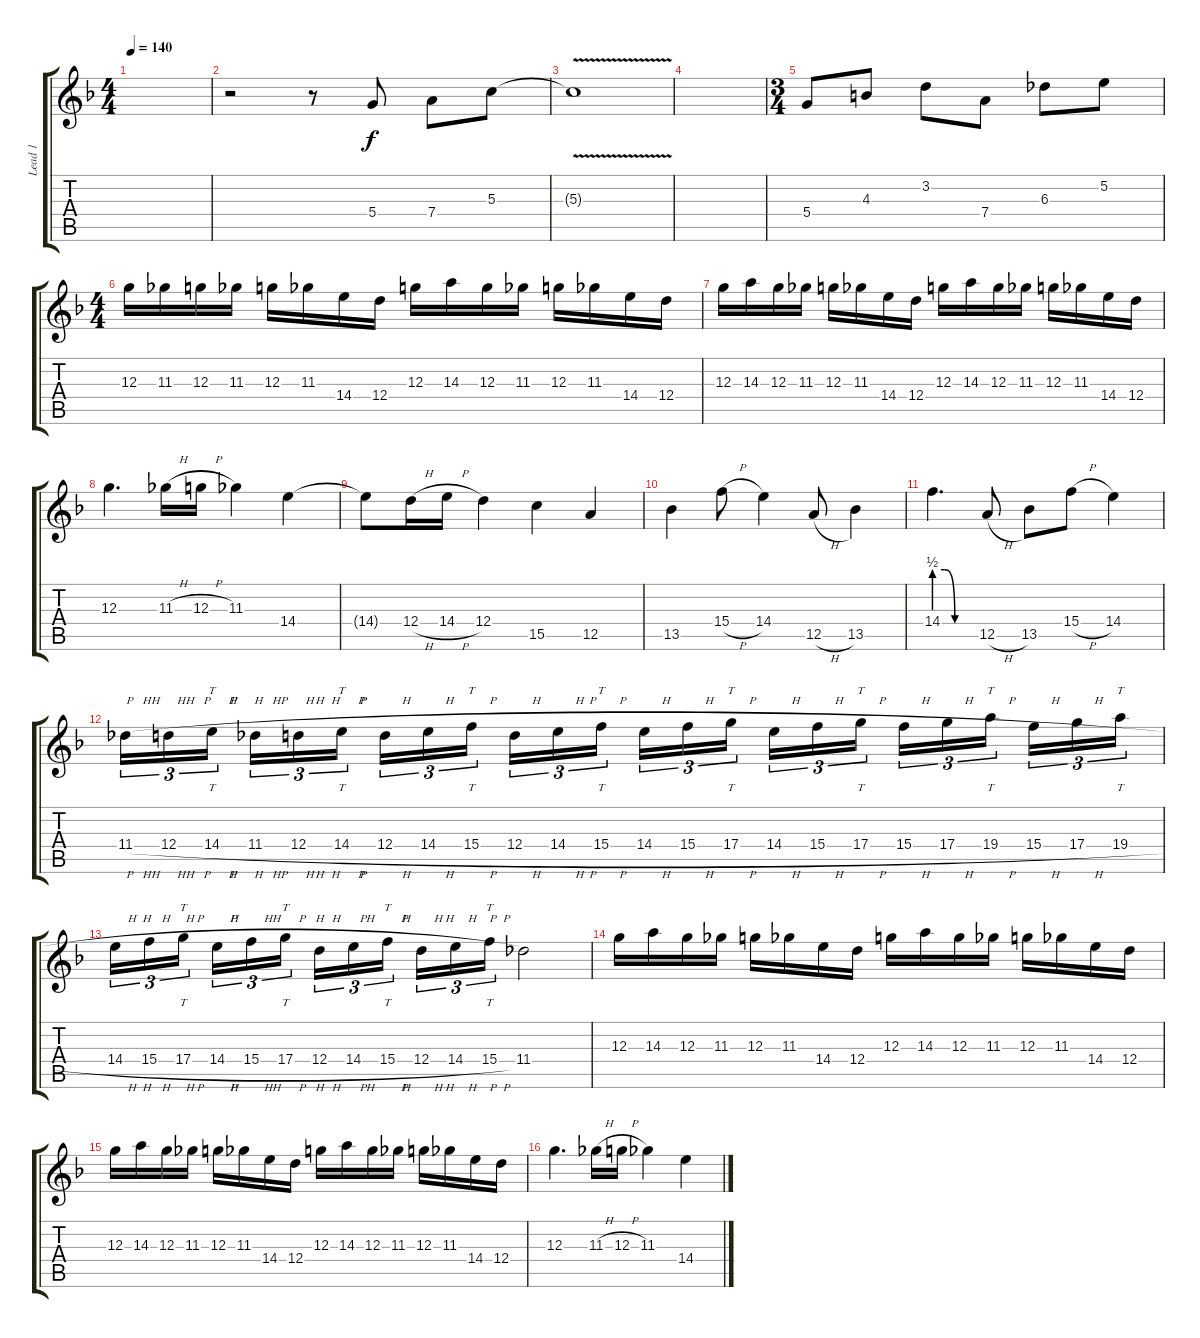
\track ("Lead 1" "Lead 1") {instrument distortionguitar}
\staff {score tabs}
\tuning (E4 B3 G3 D3 A2 D2) {hide}
\ts (4 4)
\tempo 140
\clef g2
\ks dminor
|
r.2 r.8 5.4.8 7.4.8 5.3.8 |
5.3{v t}.1 |
|
\ts (3 4)
5.4.8 4.3.8 3.2.8 7.4.8 6.3.8 5.2.8 |
\ts (4 4)
12.3.16 11.3.16 12.3.16 11.3.16 12.3.16 11.3.16 14.4.16 12.4.16 12.3.16 14.3.16 12.3.16 11.3.16 12.3.16 11.3.16 14.4.16 12.4.16 |
12.3.16 14.3.16 12.3.16 11.3.16 12.3.16 11.3.16 14.4.16 12.4.16 12.3.16 14.3.16 12.3.16 11.3.16 12.3.16 11.3.16 14.4.16 12.4.16 |
12.3.4{d} 11.3{h}.16 12.3{h}.16 11.3.4 14.4.4 |
14.4{t}.8 12.4{h}.16 14.4{h}.16 12.4.4 15.5.4 12.5.4 |
13.5.4 15.4{h}.8 14.4.4 12.5{h}.8 13.5.4 |
14.4{be (custom 0 2 15 2 30 0 60 0)}.4{d} 12.5{h}.8 13.5.8 15.4{h}.8 14.4.4 |
11.4{h}.16{tu (3 2)} 12.4{h}.16{tu (3 2)} 14.4{h}.16{tt tu (3 2) beam splitsecondary} 11.4{h}.16{tu (3 2)} 12.4{h}.16{tu (3 2)} 14.4{h}.16{tt tu (3 2)} 12.4{h}.16{tu (3 2)} 14.4{h}.16{tu (3 2)} 15.4{h}.16{tt tu (3 2) beam splitsecondary} 12.4{h}.16{tu (3 2)} 14.4{h}.16{tu (3 2)} 15.4{h}.16{tt tu (3 2)} 14.4{h}.16{tu (3 2)} 15.4{h}.16{tu (3 2)} 17.4{h}.16{tt tu (3 2) beam splitsecondary} 14.4{h}.16{tu (3 2)} 15.4{h}.16{tu (3 2)} 17.4{h}.16{tt tu (3 2)} 15.4{h}.16{tu (3 2)} 17.4{h}.16{tu (3 2)} 19.4{h}.16{tt tu (3 2) beam splitsecondary} 15.4{h}.16{tu (3 2)} 17.4{h}.16{tu (3 2)} 19.4{h}.16{tt tu (3 2)} |
14.4{h}.16{tu (3 2)} 15.4{h}.16{tu (3 2)} 17.4{h}.16{tt tu (3 2) beam splitsecondary} 14.4{h}.16{tu (3 2)} 15.4{h}.16{tu (3 2)} 17.4{h}.16{tt tu (3 2)} 12.4{h}.16{tu (3 2)} 14.4{h}.16{tu (3 2)} 15.4{h}.16{tt tu (3 2) beam splitsecondary} 12.4{h}.16{tu (3 2)} 14.4{h}.16{tu (3 2)} 15.4{h}.16{tt tu (3 2)} 11.4.2 |
12.3.16 14.3.16 12.3.16 11.3.16 12.3.16 11.3.16 14.4.16 12.4.16 12.3.16 14.3.16 12.3.16 11.3.16 12.3.16 11.3.16 14.4.16 12.4.16 |
12.3.16 14.3.16 12.3.16 11.3.16 12.3.16 11.3.16 14.4.16 12.4.16 12.3.16 14.3.16 12.3.16 11.3.16 12.3.16 11.3.16 14.4.16 12.4.16 |
12.3.4{d} 11.3{h}.16 12.3{h}.16 11.3.4 14.4.4
